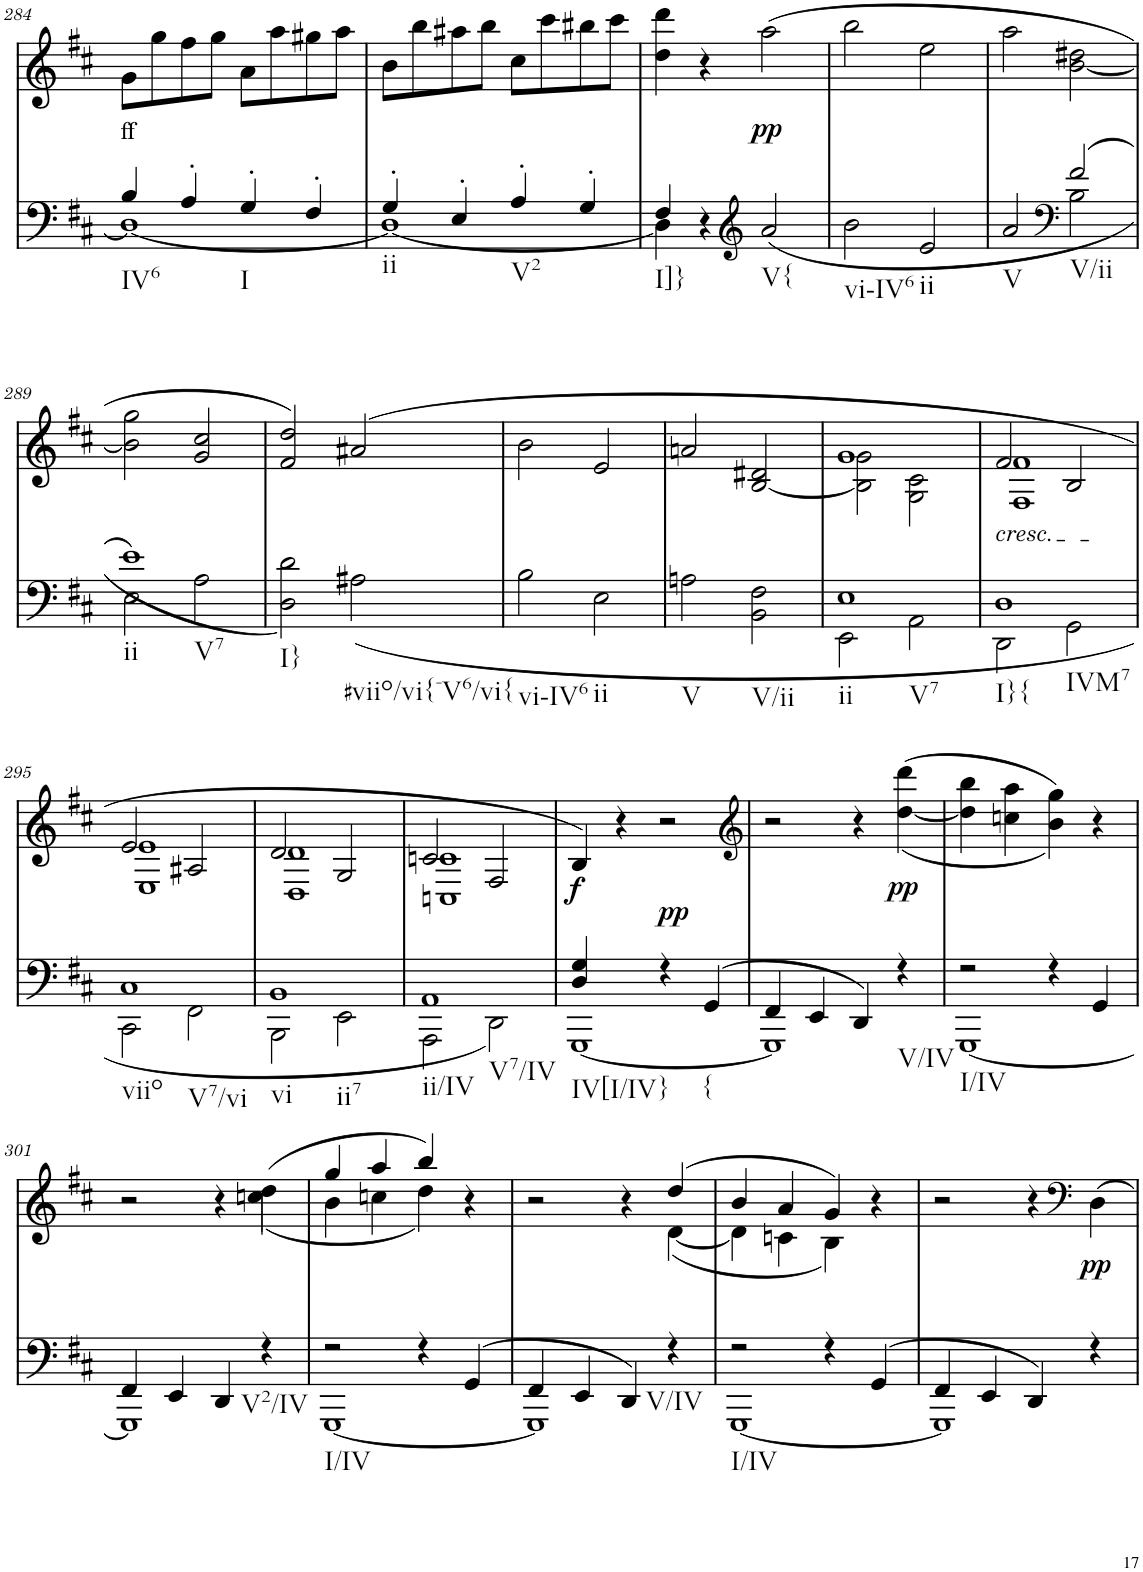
**kern	**dynam	**kern	**text	**dynam
*part2	*part2	*part1	*part1	*part1
*staff2	*staff2	*staff1	*staff1	*staff1
*I"piano	*	*I"piano	*	*
*I'Pno	*	*I'Pno	*	*
!!LO:PB:g=z
*clefF4	*	*clefG2	*	*
*k[f#c#]	*	*k[f#c#]	*	*
*M4/4	*	*M4/4	*	*
=284	=284	=284	=284	=284
*^	*	*	*	*
!LO:TX:b:t=IV6	!	!	!	!	!
!	!	!	!	!LO:LY:b	!
4B/	1D_	.	8g\L	ff	.
.	.	.	8gg\	.	.
4A'/	.	.	8ff#\	.	.
.	.	.	8gg\J	.	.
!LO:TX:b:t=I	!	!	!	!	!
4G'/	.	.	8a\L	.	.
.	.	.	8aa\	.	.
4F#'/	.	.	8gg#X\	.	.
.	.	.	8aa\J	.	.
=285	=285	=285	=285	=285	=285
!LO:TX:b:t=ii	!	!	!	!	!
4G'/	1D_	.	8b\L	.	.
.	.	.	8bb\	.	.
4E'/	.	.	8aa#X\	.	.
.	.	.	8bb\J	.	.
!LO:TX:b:t=V2	!	!	!	!	!
4A'/	.	.	8cc#\L	.	.
.	.	.	8ccc#\	.	.
4G'/	.	.	8bb#X\	.	.
.	.	.	8ccc#\J	.	.
=286	=286	=286	=286	=286	=286
!LO:TX:b:t=I]}	!	!	!	!	!
4D\]	4F#/	.	4dd\ 4ddd\	.	.
4r	2.ryy	.	4r	.	.
*clefG2	*	*	*	*	*
!LO:TX:b:t=V{	!	!	!	!	!
!	!	!	!	!LO:LY:b	!LO:DY:b
(<2a/	.	.	(2aa\	pp	pp
*v	*v	*	*	*	*
=287	=287	=287	=287	=287
!LO:TX:b:t=vi-IV6	!	!	!	!
2b\	.	2bb\	.	.
!LO:TX:b:t=ii	!	!	!	!
2e/	.	2ee\	.	.
=288	=288	=288	=288	=288
*^	*	*	*	*
!LO:TX:b:t=V	!	!	!	!	!
2a/	2ryy	.	2aa\	.	.
*clefF4	*	*	*	*	*
!LO:TX:b:t=V/ii	!	!	!	!	!
(2f#/	2B\	.	[2b\ 2dd#X\	.	.
!!LO:LB:g=z
=289	=289	=289	=289	=289	=289
!LO:TX:b:t=ii	!	!	!	!	!
!LO:TX:b:t=V7	!	!	!	!	!
1e)	2E\	.	2b\] 2gg\	.	.
.	2A\	.	2g/ 2cc#/	.	.
=290	=290	=290	=290	=290	=290
!LO:TX:b:t=I}	!	!	!	!	!
*v	*v	*	*	*	*
2D\ 2d\)	.	2f#/ 2dd/)	.	.
!LO:TX:b:t=#viio/vi{-V6/vi{	!	!	!	!
(<2A#X\	.	(2a#X/	.	.
=291	=291	=291	=291	=291
!LO:TX:b:t=vi-IV6	!	!	!	!
2B\	.	2b\	.	.
!LO:TX:b:t=ii	!	!	!	!
2E\	.	2e/	.	.
=292	=292	=292	=292	=292
!LO:TX:b:t=V	!	!	!	!
2An\	.	2an/	.	.
!LO:TX:b:t=V/ii	!	!	!	!
2BB\ 2F#\	.	[<2B/ 2d#X/	.	.
=293	=293	=293	=293	=293
*^	*	*^	*	*
!LO:TX:b:t=ii	!	!	!	!	!	!
!LO:TX:b:t=V7	!	!	!	!	!	!
1E	2EE\	.	1g	2B\] 2g\	.	.
.	2AA\	.	.	2G\ 2c#\	.	.
=294	=294	=294	=294	=294	=294	=294
!	!	!	!LO:TX:b:i:t=cresc.	!	!	!
!LO:TX:b:t=I}{	!	!	!	!	!	!
!LO:TX:b:t=IVM7	!	!	!	!	!	!
!	!	!	!	!	!LO:LY:b	!
1D	2DD\	.	2f#/	1F# 1f#	<	.
.	2GG\	.	2B/	.	.	.
!!LO:LB:g=z	!!
=295	=295	=295	=295	=295	=295	=295
!LO:TX:b:t=viio	!	!	!	!	!	!
!LO:TX:b:t=V7/vi	!	!	!	!	!	!
1C#	2CC#\	.	2e/	1E 1e	.	.
.	2FF#\	.	2A#X/	.	.	.
=296	=296	=296	=296	=296	=296	=296
!LO:TX:b:t=vi	!	!	!	!	!	!
!LO:TX:b:t=ii7	!	!	!	!	!	!
1BB	2BBB\	.	2d/	1D 1d	.	.
.	2EE\	.	2G/	.	.	.
=297	=297	=297	=297	=297	=297	=297
!LO:TX:b:t=ii/IV	!	!	!	!	!	!
!LO:TX:b:t=V7/IV	!	!	!	!	!	!
1AA	2AAA\	.	2cn/	1Cn 1c	.	.
.	2DD\)	.	2F#/	.	.	.
*	*	*	*v	*v	*	*
=298	=298	=298	=298	=298	=298
!LO:TX:b:t=IV[I/IV}	!	!	!	!	!
!	!	!	!	!LO:LY:b	!LO:DY:b
4D/ 4G/	[1GGG	.	4B/)	f	f
4ryy	.	.	4r	.	.
!	!	!LO:DY:a	!	!LO:LY:b	!
4r	.	pp	2r	pp	.
!LO:TX:b:t={	!	!	!	!	!
(4GG/	.	.	.	.	.
=299	=299	=299	=299	=299	=299
*	*	*	*clefG2	*	*
4FF#/	1GGG]	.	2r	.	.
4EE/	.	.	.	.	.
4DD/)	.	.	4r	.	.
!LO:TX:b:t=V/IV	!	!	!	!	!
!	!	!	!	!LO:LY:b	!LO:DY:b
4r	.	.	(<([4dd\ 4ddd\	pp	pp
=300	=300	=300	=300	=300	=300
!LO:TX:b:t=I/IV	!	!	!	!	!
2r	[1GGG	.	4dd\] 4bb\	.	.
.	.	.	4ccn\ 4aa\	.	.
4r	.	.	4b\ 4gg\))	.	.
4GG/	.	.	4r	.	.
!!LO:LB:g=z
=301	=301	=301	=301	=301	=301
*	*	*	*^	*	*
4FF#/	1GGG]	.	2r	2.ryy	.	.
4EE/	.	.	.	.	.	.
4DD/	.	.	4r	.	.	.
!LO:TX:b:t=V2/IV	!	!	!	!	!	!
4r	.	.	(>4dd\	(4ccn\	.	.
=302	=302	=302	=302	=302	=302	=302
!LO:TX:b:t=I/IV	!	!	!	!	!	!
2r	[1GGG	.	4gg/	4b\	.	.
.	.	.	4aa/	4ccn\	.	.
4r	.	.	4bb/)	4dd\)	.	.
(4GG/	.	.	4r	4ryy	.	.
=303	=303	=303	=303	=303	=303	=303
4FF#/	1GGG]	.	2r	2.ryy	.	.
4EE/	.	.	.	.	.	.
4DD/)	.	.	4r	.	.	.
!LO:TX:b:t=V/IV	!	!	!	!	!	!
4r	.	.	(4dd/	([4d\	.	.
=304	=304	=304	=304	=304	=304	=304
!LO:TX:b:t=I/IV	!	!	!	!	!	!
2r	[1GGG	.	4b/	4d\]	.	.
.	.	.	4a/	4cn\	.	.
4r	.	.	4g/)	4B\)	.	.
(4GG/	.	.	4r	4ryy	.	.
*	*	*	*v	*v	*	*
=305	=305	=305	=305	=305	=305
4FF#/	1GGG]	.	2r	.	.
4EE/	.	.	.	.	.
4DD/)	.	.	4r	.	.
*	*	*	*clefF4	*	*
!	!	!	!	!LO:LY:b	!LO:DY:b
4r	.	.	4D\	pp	pp
*v	*v	*	*	*	*
=	=	=	=	=
*-	*-	*-	*-	*-
